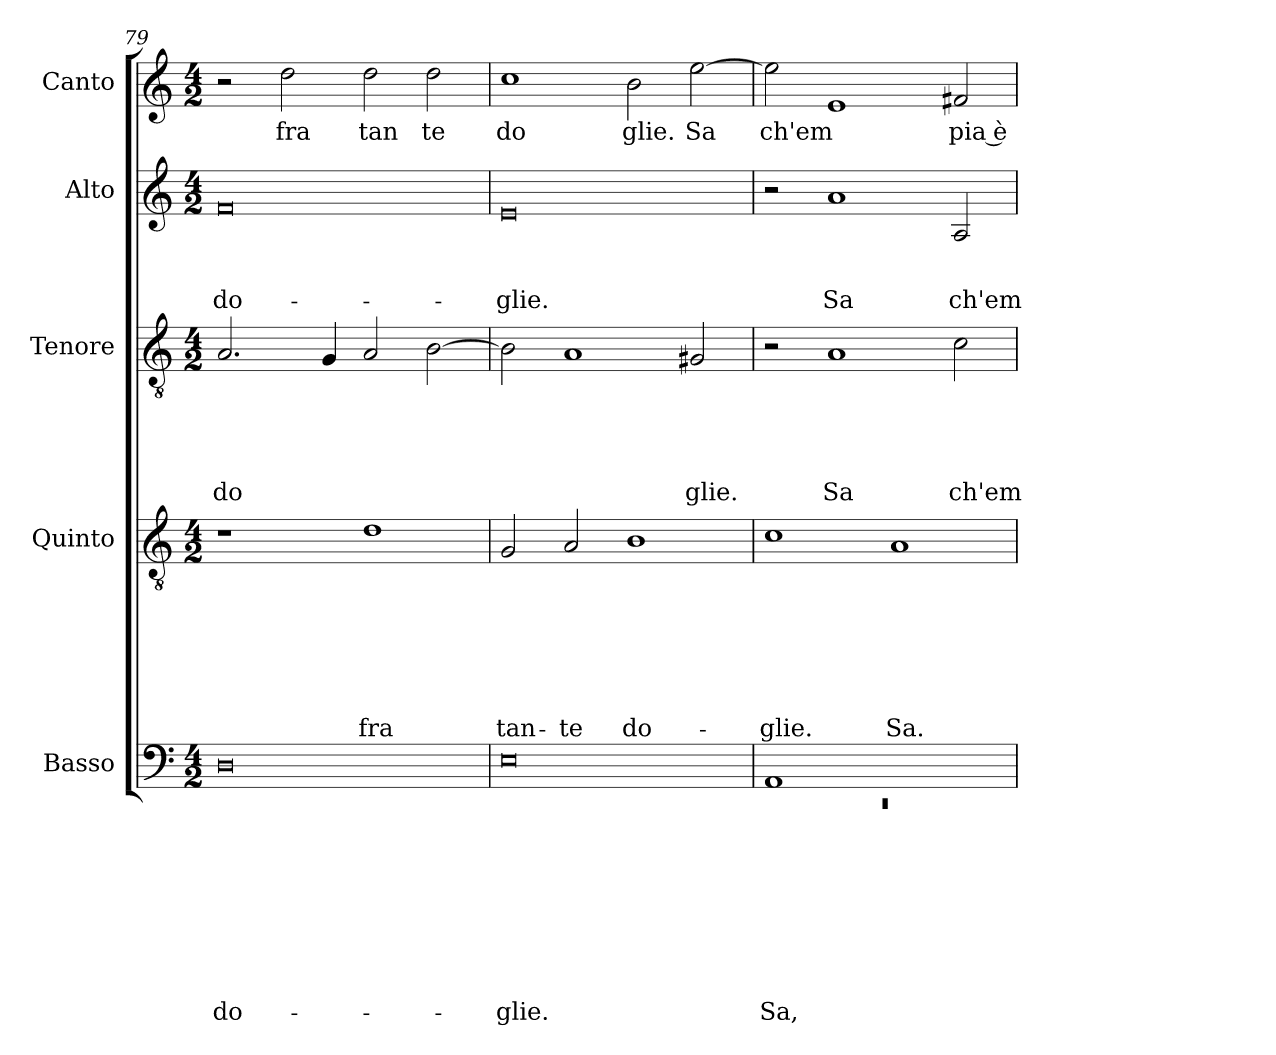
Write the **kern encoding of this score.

**kern	**text	**text	**text	**text	**text	**text	**text	**text	**text	**kern	**text	**text	**text	**text	**text	**text	**text	**kern	**text	**text	**text	**text	**text	**kern	**text	**text	**text	**kern	**text
*part5	*part5	*part5	*part5	*part5	*part5	*part5	*part5	*part5	*part5	*part4	*part4	*part4	*part4	*part4	*part4	*part4	*part4	*part3	*part3	*part3	*part3	*part3	*part3	*part2	*part2	*part2	*part2	*part1	*part1
*staff5	*staff5	*staff5	*staff5	*staff5	*staff5	*staff5	*staff5	*staff5	*staff5	*staff4	*staff4	*staff4	*staff4	*staff4	*staff4	*staff4	*staff4	*staff3	*staff3	*staff3	*staff3	*staff3	*staff3	*staff2	*staff2	*staff2	*staff2	*staff1	*staff1
*I"Basso	*	*	*	*	*	*	*	*	*	*I"Quinto	*	*	*	*	*	*	*	*I"Tenore	*	*	*	*	*	*I"Alto	*	*	*	*I"Canto	*
*I'Basso	*	*	*	*	*	*	*	*	*	*I'Quinto	*	*	*	*	*	*	*	*I'Tenore	*	*	*	*	*	*I'Alto	*	*	*	*I'Canto	*
*clefF4	*	*	*	*	*	*	*	*	*	*clefGv2	*	*	*	*	*	*	*	*clefGv2	*	*	*	*	*	*clefG2	*	*	*	*clefG2	*
*k[]	*	*	*	*	*	*	*	*	*	*k[]	*	*	*	*	*	*	*	*k[]	*	*	*	*	*	*k[]	*	*	*	*k[]	*
*C:	*	*	*	*	*	*	*	*	*	*C:	*	*	*	*	*	*	*	*C:	*	*	*	*	*	*C:	*	*	*	*C:	*
*M4/2	*	*	*	*	*	*	*	*	*	*M4/2	*	*	*	*	*	*	*	*M4/2	*	*	*	*	*	*M4/2	*	*	*	*M4/2	*
=79	=79	=79	=79	=79	=79	=79	=79	=79	=79	=79	=79	=79	=79	=79	=79	=79	=79	=79	=79	=79	=79	=79	=79	=79	=79	=79	=79	=79	=79
!	!	!	!	!	!	!	!	!	!LO:LY:b	!	!	!	!	!	!	!	!	!	!	!	!	!	!LO:LY:b	!	!	!	!LO:LY:b	!	!
0D	.	.	.	.	.	.	.	.	do-	1r	.	.	.	.	.	.	.	2.A/	.	.	.	.	do	0f	.	.	do-	2r	.
!	!	!	!	!	!	!	!	!	!	!	!	!	!	!	!	!	!	!	!	!	!	!	!	!	!	!	!	!	!LO:LY:b
.	.	.	.	.	.	.	.	.	.	.	.	.	.	.	.	.	.	.	.	.	.	.	.	.	.	.	.	2dd\	fra
.	.	.	.	.	.	.	.	.	.	.	.	.	.	.	.	.	.	4G/	.	.	.	.	.	.	.	.	.	.	.
!	!	!	!	!	!	!	!	!	!	!	!	!	!	!	!	!	!LO:LY:b	!	!	!	!	!	!	!	!	!	!	!	!LO:LY:b
.	.	.	.	.	.	.	.	.	.	1d	.	.	.	.	.	.	fra	2A/	.	.	.	.	.	.	.	.	.	2dd\	tan
!	!	!	!	!	!	!	!	!	!	!	!	!	!	!	!	!	!	!	!	!	!	!	!	!	!	!	!	!	!LO:LY:b
.	.	.	.	.	.	.	.	.	.	.	.	.	.	.	.	.	.	[>2B\	.	.	.	.	.	.	.	.	.	2dd\	te
=80	=80	=80	=80	=80	=80	=80	=80	=80	=80	=80	=80	=80	=80	=80	=80	=80	=80	=80	=80	=80	=80	=80	=80	=80	=80	=80	=80	=80	=80
!	!	!	!	!	!	!	!	!	!LO:LY:b	!	!	!	!	!	!	!	!LO:LY:b	!	!	!	!	!	!	!	!	!	!LO:LY:b	!	!LO:LY:b
0E	.	.	.	.	.	.	.	.	-glie.	2G/	.	.	.	.	.	.	tan-	2B\]	.	.	.	.	.	0e	.	.	-glie.	1cc	do
!	!	!	!	!	!	!	!	!	!	!	!	!	!	!	!	!	!LO:LY:b	!	!	!	!	!	!	!	!	!	!	!	!
.	.	.	.	.	.	.	.	.	.	2A/	.	.	.	.	.	.	-te	1A	.	.	.	.	.	.	.	.	.	.	.
!	!	!	!	!	!	!	!	!	!	!	!	!	!	!	!	!	!LO:LY:b	!	!	!	!	!	!	!	!	!	!	!	!LO:LY:b
.	.	.	.	.	.	.	.	.	.	1B	.	.	.	.	.	.	do-	.	.	.	.	.	.	.	.	.	.	2b\	glie.
!	!	!	!	!	!	!	!	!	!	!	!	!	!	!	!	!	!	!	!	!	!	!	!LO:LY:b	!	!	!	!	!	!LO:LY:b
.	.	.	.	.	.	.	.	.	.	.	.	.	.	.	.	.	.	2G#X/	.	.	.	.	glie.	.	.	.	.	[>2ee\	Sa
=81	=81	=81	=81	=81	=81	=81	=81	=81	=81	=81	=81	=81	=81	=81	=81	=81	=81	=81	=81	=81	=81	=81	=81	=81	=81	=81	=81	=81	=81
*^	*	*	*	*	*	*	*	*	*	*	*	*	*	*	*	*	*	*	*	*	*	*	*	*	*	*	*	*	*
!	!LO:N:vis=1	!	!	!	!	!	!	!	!	!LO:LY:b	!	!	!	!	!	!	!	!LO:LY:b	!	!	!	!	!	!	!	!	!	!	!	!LO:LY:b
1AA	0rEE	.	.	.	.	.	.	.	.	Sa,	1c	.	.	.	.	.	.	-glie.	2r	.	.	.	.	.	2r	.	.	.	2ee\]	ch'em
!	!	!	!	!	!	!	!	!	!	!	!	!	!	!	!	!	!	!	!	!	!	!	!	!LO:LY:b	!	!	!	!LO:LY:b	!	!
.	.	.	.	.	.	.	.	.	.	.	.	.	.	.	.	.	.	.	1A	.	.	.	.	Sa	1a	.	.	Sa	1e	.
!	!	!	!	!	!	!	!	!	!	!	!	!	!	!	!	!	!	!LO:LY:b	!	!	!	!	!	!	!	!	!	!	!	!
1ryy	.	.	.	.	.	.	.	.	.	.	1A	.	.	.	.	.	.	Sa.	.	.	.	.	.	.	.	.	.	.	.	.
!	!	!	!	!	!	!	!	!	!	!	!	!	!	!	!	!	!	!	!	!	!	!	!	!LO:LY:b	!	!	!	!LO:LY:b	!	!LO:LY:b:rj
.	.	.	.	.	.	.	.	.	.	.	.	.	.	.	.	.	.	.	2c\	.	.	.	.	ch'em	2A/	.	.	ch'em-	2f#X/	pia è
*v	*v	*	*	*	*	*	*	*	*	*	*	*	*	*	*	*	*	*	*	*	*	*	*	*	*	*	*	*	*	*
=	=	=	=	=	=	=	=	=	=	=	=	=	=	=	=	=	=	=	=	=	=	=	=	=	=	=	=	=	=
*-	*-	*-	*-	*-	*-	*-	*-	*-	*-	*-	*-	*-	*-	*-	*-	*-	*-	*-	*-	*-	*-	*-	*-	*-	*-	*-	*-	*-	*-
